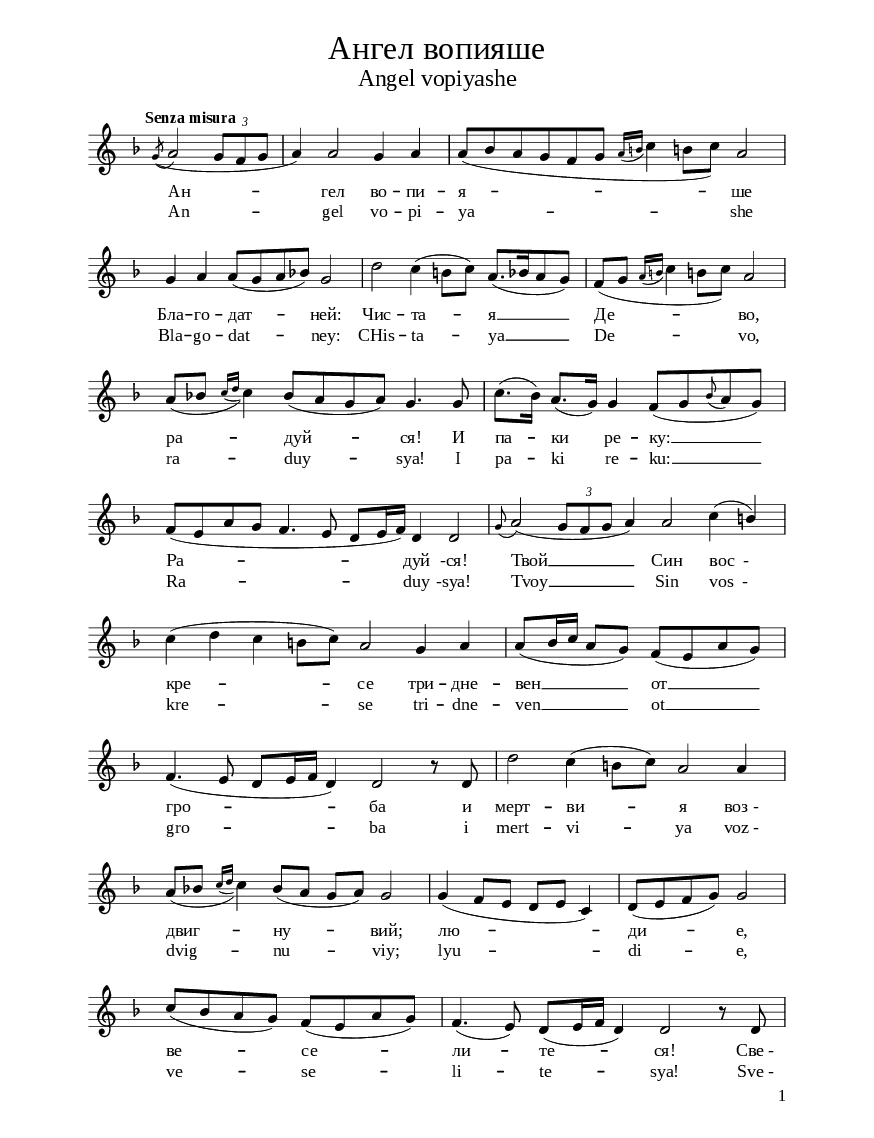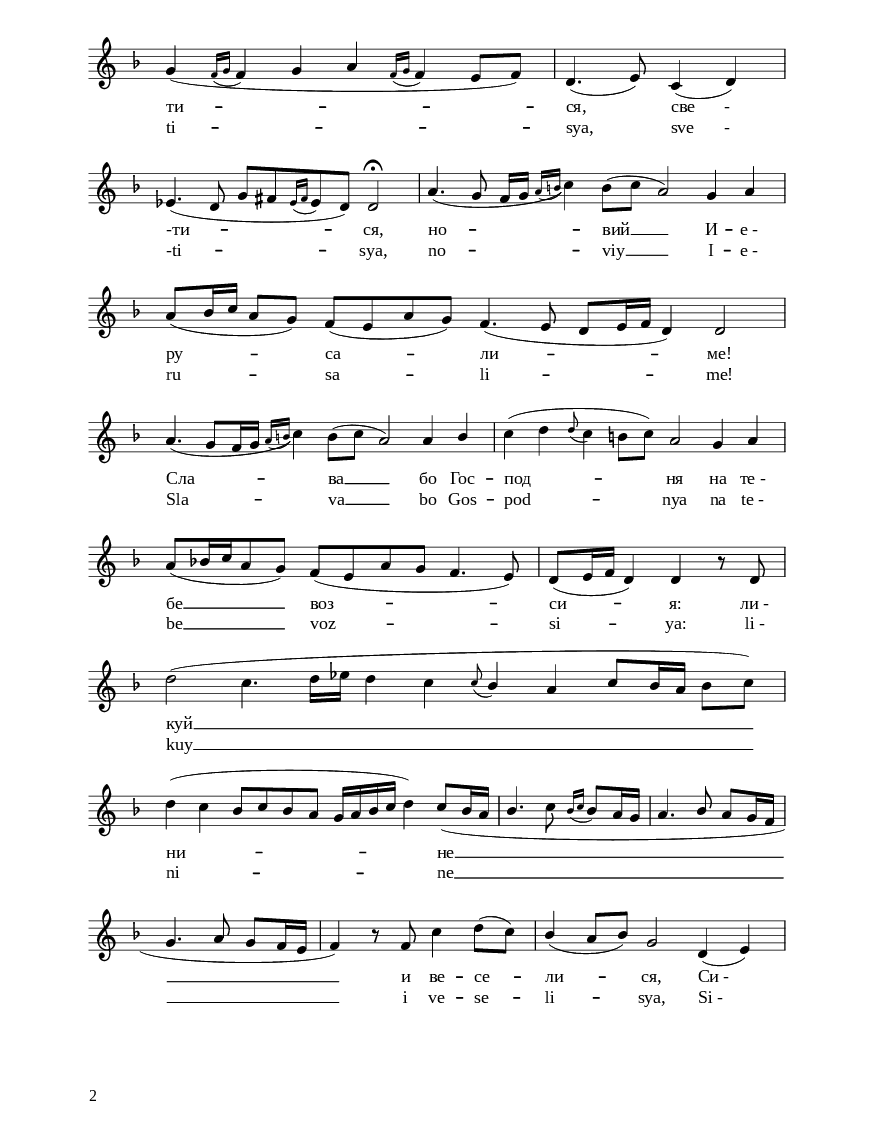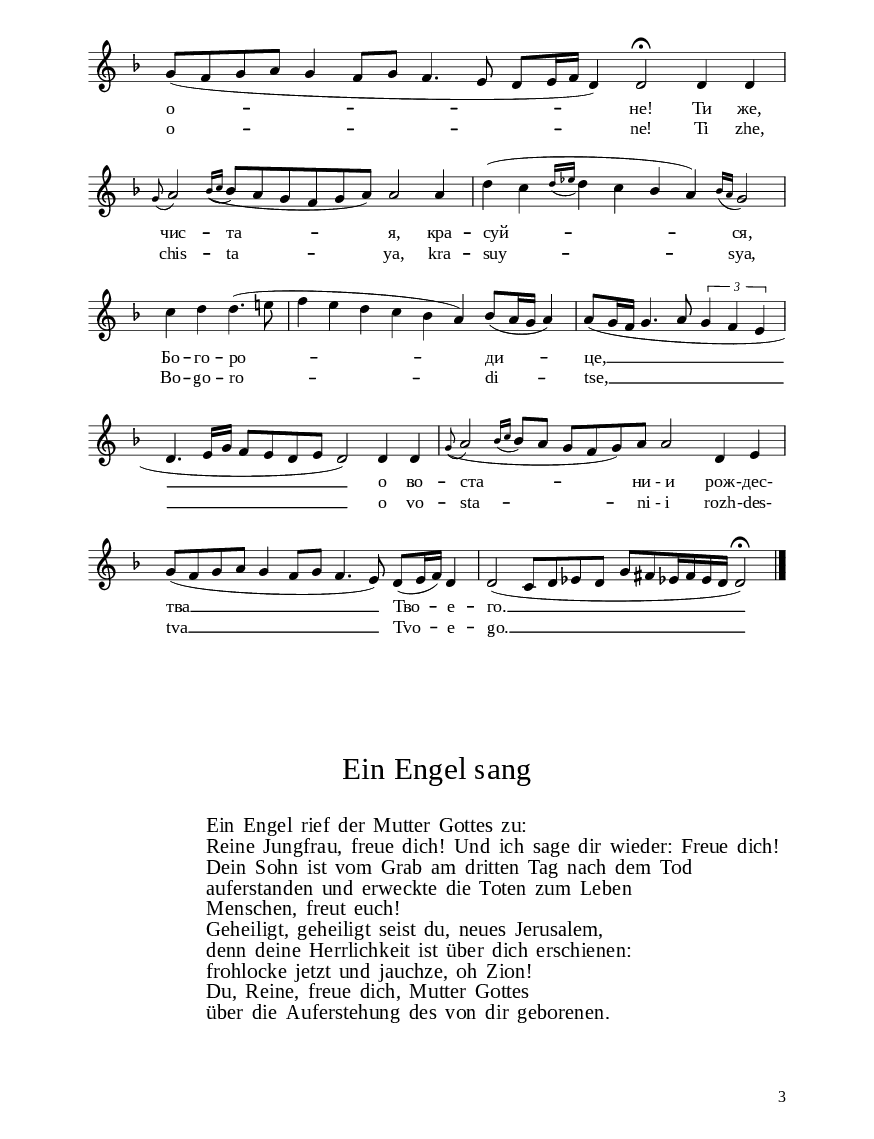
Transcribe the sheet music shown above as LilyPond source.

\version "2.22.1"

% include paper part and global functions
\include "include/globals.ily"

\bookpart {
  \include "include/bookpart-paper.ily"
  \score {
    \include "include/score-layout.ily"

    \new Voice \relative c' {
      \clef treble
      \key d \minor
      \tempo "Senza misura"
      \autoBeamOff
      \omit Score.TimeSignature
      \cadenzaOn % allows custom bar lines


      \acciaccatura g'8 (a2 \tuplet 3/2 { g8 [f g] } \bar "|"
      a4) a2 g4 a4 \bar "|"
      \slurDown a8( [bes a g f g] \acciaccatura { a16 [b] } c4 b!8 [c]) a2 \bar "|" \break

      \slurNeutral g4 a a8 ([g a bes]) g2 \bar "|"
      d'2 c4 (b8 [c]) a8. ([bes16 a8 g]) \bar "|"
      \slurDown f8([ g] \acciaccatura { a16 [b] } c4 b!8[ c]) a2 \bar "|"  \break

      a8( [bes] \acciaccatura { c16 [d] } c4) bes8( [a g a]) g4. g8 \bar "|"
      \slurNeutral c8.( [bes16]) a8.( [g16]) g4 f8( [g \appoggiatura bes a g]) \bar "|"  \break

      f8( [e a g] f4. e8 d [e16 f]) d4 d2 \bar "|"
      \appoggiatura g8  a2( \tuplet 3/2 { g8 [f g] } a4) a2 c4( \stemUp b) \bar "|"  \break

      \stemNeutral c4( d  c b!8 [c]) a2 g4 a \bar "|"
      \stemUp a8( [b16 c] a8 [g]) f( [e a g]) \bar "|"  \break

      f4.( e8 d[ e16 f] d4) d2 r8 d \bar "|"
      \stemNeutral d'2 c4( b!8[ c]) a2 a4 \bar "|"  \break

      \slurDown a8([bes] \acciaccatura { c16 [d] } c4) bes8( [a] g [a]) g2 \bar "|"
      g4( f8 [e] d [e] c4) \bar "|"
      d8([ e f g]) g2 \bar "|"  \break

      c8([ bes a g]) f([ e a g]) \bar "|"
      f4.( e8) d([ e16 f] d4) d2 r8 d \bar "|"  \break
      \pageBreak

      g4( \acciaccatura { f16 [g] } f4 g a \acciaccatura { f16 [g] } f4 e8[  f]) \bar "|"
      d4.( e8) c4( d) \bar "|"  \break

      ees4.( d8 g8[ fis \acciaccatura { ees16 [fis] }  ees8 d]) d2\fermata \bar "|"
      a'4.( g8 fis16[ g] \acciaccatura { a16 [b] } c4) \slurNeutral b8([ c] a2) g4 a4 \bar "|"  \break

      \stemUp a8([ b16 c] a8  [g]) fis8([ ees a g]) fis4.( ees8 d[ ees16 fis] d4) d2 \bar "|"  \break

      \stemNeutral \slurDown a'4.( g8[ fis16 g] \acciaccatura { a16 [b!] } c4) \slurNeutral b8([ c]  a2)  a4 \stemUp b \bar "|"
      \stemNeutral c4( d \appoggiatura d8 c4 b!8[ c]) a2 g4 a \bar "|"  \break

      a8([ bes16 c a8 g]) fis([ ees a g] fis4. ees8) \bar "|"
      d8([ ees16 fis] d4) d r8 d \bar "|"  \break

      d'2( c4. d16[ ees] d4 c \appoggiatura c8 \stemUp bes4 a c8[ bes16 a]  \stemNeutral bes8[ c]) \bar "|"  \break

      d4( c \stemUp bes8[ c bes a] g16[ a bes c] \stemNeutral d4) \stemUp \slurDown c8([ bes16 a] \bar "|" \noBreak
      bes4. \stemNeutral c8 \acciaccatura { bes16 [c] } \stemUp bes8[ a16 g]  \bar "|" \noBreak
      a4. bes8 a[ g16 fis] \bar "|" \break

      g4. a8 g8[ fis16 ees] \bar "|"
      fis4) r8 fis \stemNeutral \slurNeutral c'4 d8([ c])  \bar "|"
      \stemUp bes4( a8[ bes]) g2 d4( ees)  \bar "|" \break
      \pageBreak

      g8([ fis g a] g4 fis8[ g] fis4. ees8 d8[ ees16 fis] d4) d2\fermata d4 d  \bar "|" \break

      \appoggiatura g8 a2 \acciaccatura { bes16([ c] } bes8[ a g fis g a]) a2 a4 \bar "|"
      \stemNeutral d4( c \acciaccatura { d16[ ees!]} d4 c \stemUp bes a) \acciaccatura { bes16[ a] } g2 \bar "|" \break

      \stemNeutral c4 d d4.( e8 \bar "|" \noBreak
      f4 e d c bes a) bes8([ a16 g] a4) \bar "|" \noBreak
      a8([ g16 fis] g4. a8 \tuplet 3/2 { g4 fis ees } \bar "|" \break

      d4. ees16[ g] fis8[ ees d ees] d2) d4 d \bar "|" \noBreak
      \appoggiatura g8( a2 \acciaccatura { bes16[ c] } bes8[ a] g8[ fis g) a] a2 d,4 ees \bar "|" \break

      g8([ fis g a] g4 fis8[ g] fis4. ees8) d([ ees16 fis)] d4 \bar "|" \noBreak
      d2( c8[  d ees! d] g8[ fis! ees!16 fis  ees d] d2)\fermata \bar "|."

      %\pageBreak
    }

    \addlyrics {
      Ан -- гел во -- пи -- я -- -- -- ше
      Бла -- го -- дат -- ней: Чис -- та -- я __ Де -- во,
      ра -- дуй -- ся! И па -- ки ре -- ку: __
      Ра -- -- дуй -ся! Твой __ Син "вос  -"
      кре -- -- се три -- дне -- вен __  от __
      гро -- ба и мерт -- ви -- я "воз -"
      двиг -- ну -- вий; лю -- -- ди -- е,
      ве -- се -- ли -- те -- ся! "Све -"
      ти -- -- -- -- -- -- ся, "све       -"
      "-ти" --  -- ся, но -- -- вий __ И -- "е -"
      ру -- -- са -- ли -- -- -- ме!
      Сла -- ва __ бо Гос -- под -- ня на "те -"
      бе __ воз -- -- си -- я: "ли -"
      куй __ ни -- -- не __
      и ве -- се -- ли -- ся, "Си -"
      о -- -- -- -- -- -- не! Ти же,
      чис -- та -- я, кра -- суй -- -- ся,
      Бо -- го -- ро -- -- -- ди -- це, __
      о во -- ста -- "ни - и      " рож -- "-дес-"
      тва __ Тво -- е -- го. __
    }

    \addlyrics {
      An -- gel vo -- pi -- ya -- -- -- she
      Bla -- go -- dat -- ney: CHis -- ta -- ya __ De -- vo,
      ra -- duy -- sya! I pa -- ki re -- ku: __
      Ra -- -- duy -sya! Tvoy __ Sin "vos  -"
      kre -- -- se tri -- dne -- ven __  ot __
      gro -- ba i mert -- vi -- ya "voz -"
      dvig -- nu -- viy; lyu -- -- di -- e,
      ve -- se -- li -- te -- sya! "Sve -"
      ti -- -- -- -- -- -- sya, "sve       -"
      "-ti" --  -- sya, no -- -- viy __ I -- "e -"
      ru -- -- sa -- li -- -- -- me!
      Sla -- va __ bo Gos -- pod -- nya na "te -"
      be __ voz -- -- si -- ya: "li -"
      kuy __ ni -- -- ne __
      i ve -- se -- li -- sya, "Si -"
      o -- -- -- -- -- -- ne! Ti zhe,
      chis -- ta -- ya, kra -- suy -- -- sya,
      Bo -- go -- ro -- -- -- di -- tse, __
      o vo -- sta -- "ni - i      " rozh -- "-des-"
      tva __ Tvo -- e -- go. __
    }

    \header {
      title = \titleFunc "Ангел вопияше" "Angel vopiyashe"
    }

    \midi{}

  } % score

  \markup \empty-three
  % include foreign translation(s) of the song
  \version "2.22.1"

\markup \fill-line { \fontsize #deTitleFontSize "Ein Engel sang" }
\markup \null
\markup \null
\markup \fontsize #deCoupletFontSize {
  \hspace #10
  \override #`(baseline-skip . ,deCoupletBaselineSkip)

  \column {
     \line { " " }
     
     \line { " "Ein Engel rief der Mutter Gottes zu:}

\line { " "Reine Jungfrau, freue dich! Und ich sage dir wieder: Freue dich!}

\line { " "Dein Sohn ist vom Grab am dritten Tag nach dem Tod}

\line { " "auferstanden und erweckte die Toten zum Leben}

\line { " "Menschen, freut euch!}


\line { " "Geheiligt, geheiligt seist du, neues Jerusalem, }

\line { " "denn deine Herrlichkeit ist über dich erschienen: }

\line { " "frohlocke jetzt und jauchze, oh Zion!}

\line { " "Du, Reine, freue dich, Mutter Gottes}

\line { " "über die Auferstehung des von dir geborenen.}
     
     
           }
       
    }    


} % bookpart
